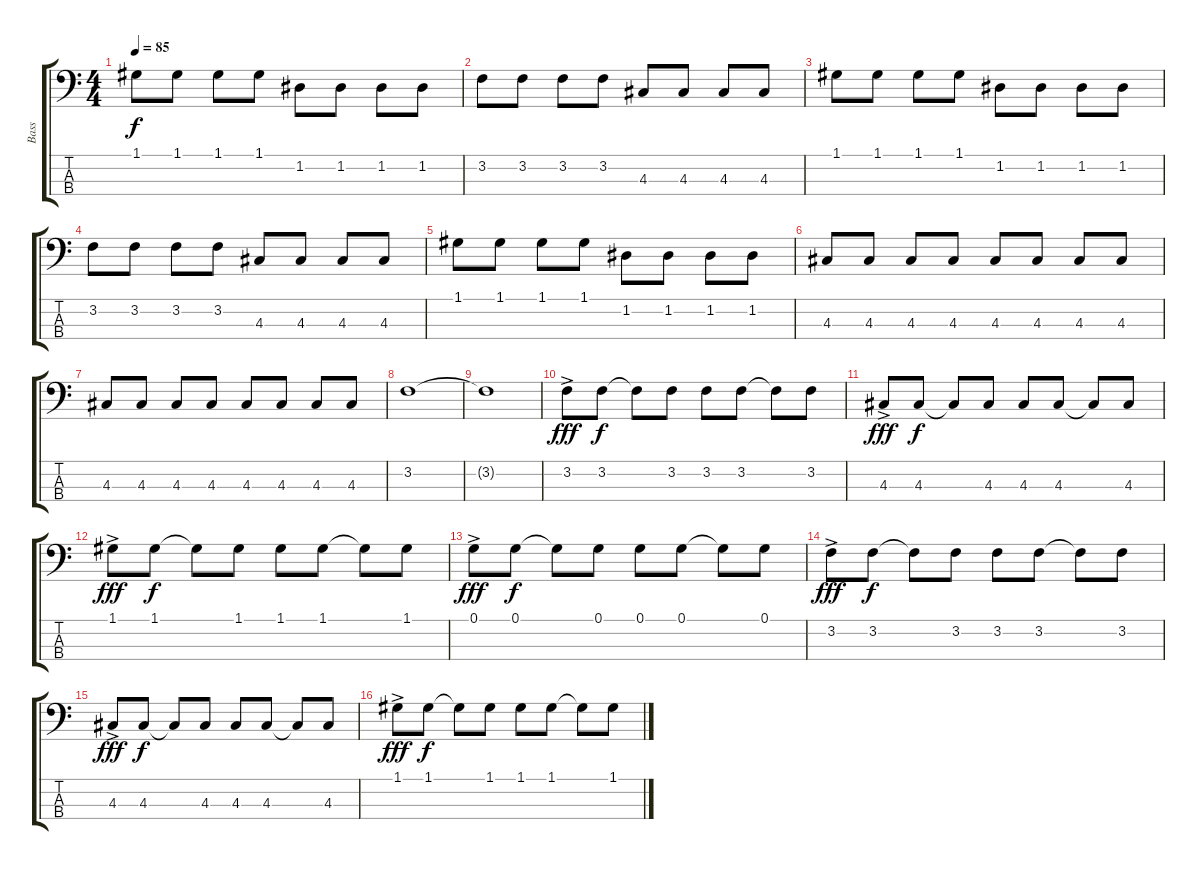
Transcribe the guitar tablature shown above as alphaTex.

\track ("Bass" "Bass") {instrument electricbassfinger}
\staff {score tabs}
\tuning (G2 D2 A1 E1) {hide}
\ts (4 4)
\tempo 85
\clef f4
\ks c
1.1.8{dy f} 1.1.8 1.1.8 1.1.8 1.2.8 1.2.8 1.2.8 1.2.8 |
3.2.8 3.2.8 3.2.8 3.2.8 4.3.8 4.3.8 4.3.8 4.3.8 |
1.1.8 1.1.8 1.1.8 1.1.8 1.2.8 1.2.8 1.2.8 1.2.8 |
3.2.8 3.2.8 3.2.8 3.2.8 4.3.8 4.3.8 4.3.8 4.3.8 |
1.1.8 1.1.8 1.1.8 1.1.8 1.2.8 1.2.8 1.2.8 1.2.8 |
4.3.8 4.3.8 4.3.8 4.3.8 4.3.8 4.3.8 4.3.8 4.3.8 |
4.3.8 4.3.8 4.3.8 4.3.8 4.3.8 4.3.8 4.3.8 4.3.8 |
3.2.1 |
3.2{t}.1 |
3.2{ac}.8{dy fff volume 14} 3.2.8{dy f} 3.2{t}.8 3.2.8 3.2.8 3.2.8 3.2{t}.8 3.2.8 |
4.3{ac}.8{dy fff} 4.3.8{dy f} 4.3{t}.8 4.3.8 4.3.8 4.3.8 4.3{t}.8 4.3.8 |
1.1{ac}.8{dy fff} 1.1.8{dy f} 1.1{t}.8 1.1.8 1.1.8 1.1.8 1.1{t}.8 1.1.8 |
0.1{ac}.8{dy fff} 0.1.8{dy f} 0.1{t}.8 0.1.8 0.1.8 0.1.8 0.1{t}.8 0.1.8 |
3.2{ac}.8{dy fff} 3.2.8{dy f} 3.2{t}.8 3.2.8 3.2.8 3.2.8 3.2{t}.8 3.2.8 |
4.3{ac}.8{dy fff} 4.3.8{dy f} 4.3{t}.8 4.3.8 4.3.8 4.3.8 4.3{t}.8 4.3.8 |
1.1{ac}.8{dy fff} 1.1.8{dy f} 1.1{t}.8 1.1.8 1.1.8 1.1.8 1.1{t}.8 1.1.8
